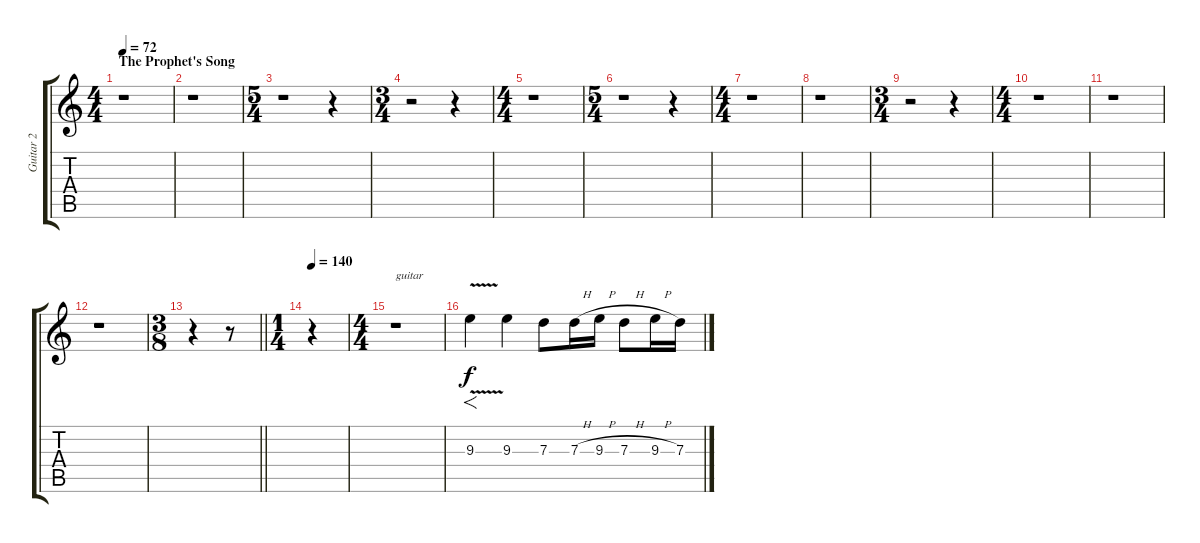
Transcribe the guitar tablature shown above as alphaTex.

\track ("Guitar 2" "Guitar 2") {instrument overdrivenguitar}
\staff {score tabs}
\tuning (E4 B3 G3 D3 A2 E2) {hide}
\ts (4 4)
\section ("" "The Prophet's Song")
\tempo 72
\clef g2
\ks c
r.1{dy f} |
r.1 |
\ts (5 4)
r.1 r.4 |
\ts (3 4)
r.2 r.4 |
\ts (4 4)
r.1 |
\ts (5 4)
r.1 r.4 |
\ts (4 4)
r.1 |
r.1 |
\ts (3 4)
r.2 r.4 |
\ts (4 4)
r.1 |
r.1 |
r.1 |
\ts (3 8)
\barLineRight lightlight
r.4 r.8 |
\ts (1 4)
\tempo 140
r.4 |
\ts (4 4)
r.1{txt "guitar" volume 13 balance 16 instrument distortionguitar} |
9.3{v}.4{f} 9.3.4 7.3.8 7.3{h}.16 9.3{h}.16 7.3{h}.8 9.3{h}.16 7.3.16
